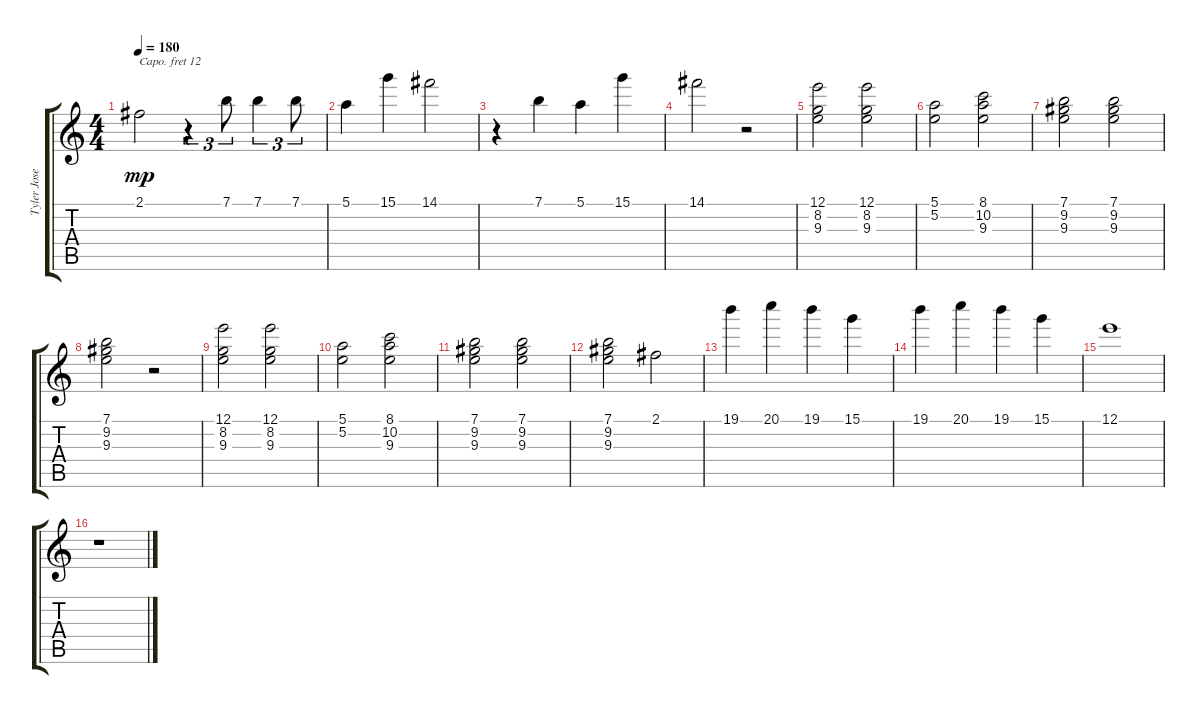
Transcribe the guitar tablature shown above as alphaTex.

\track ("Tyler Joseph Vacal back (+1 oct)" "Tyler Jose") {instrument acousticgrandpiano}
\staff {score tabs}
\capo 12
\tuning (E4 B3 G3 D3 A2 E2) {hide}
\ts (4 4)
\tempo 180
\clef g2
\ks c
2.1.2{dy mp} r.4{tu (3 2)} 7.1.8{tu (3 2)} 7.1.4{tu (3 2)} 7.1.8{tu (3 2)} |
5.1.4 15.1.4 14.1.2 |
r.4 7.1.4 5.1.4 15.1.4 |
14.1.2 r.2 |
(12.1 8.2 9.3).2 (12.1 8.2 9.3).2 |
(5.1 5.2).2 (8.1 10.2 9.3).2 |
(7.1 9.2 9.3).2 (7.1 9.2 9.3).2 |
(7.1 9.2 9.3).2 r.2 |
(12.1 8.2 9.3).2 (12.1 8.2 9.3).2 |
(5.1 5.2).2 (8.1 10.2 9.3).2 |
(7.1 9.2 9.3).2 (7.1 9.2 9.3).2 |
(7.1 9.2 9.3).2 2.1.2 |
19.1.4 20.1.4 19.1.4 15.1.4 |
19.1.4 20.1.4 19.1.4 15.1.4 |
12.1.1 |
r.1
